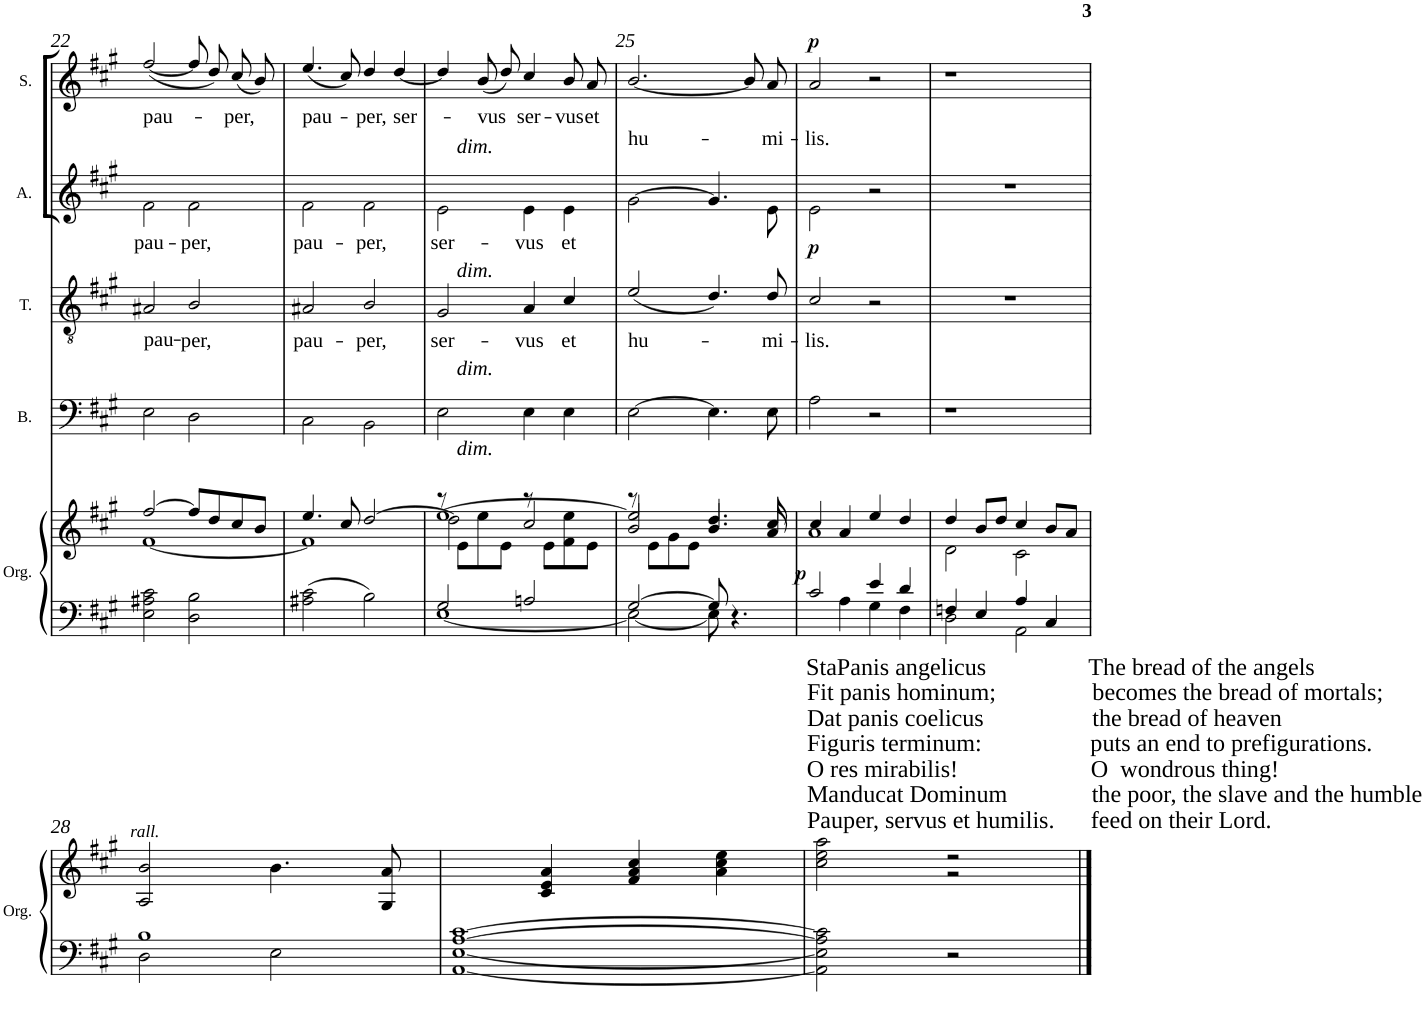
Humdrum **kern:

**kern	**kern	**dynam	**kern	**kern	**text	**kern	**text	**dynam	**kern	**text	**text	**dynam
*part5	*part5	*part5	*part4	*part3	*part3	*part2	*part2	*part2	*part1	*part1	*part1	*part1
*staff6	*staff5	*staff5/6	*staff4	*staff3	*staff3	*staff2	*staff2	*staff2	*staff1	*staff1	*staff1	*staff1
*I"Organ	*	*	*I"Bass	*I"Tenor	*	*I"Alto	*	*	*I"Soprano	*	*	*
*I'Org.	*	*	*I'B.	*I'T.	*	*I'A.	*	*	*I'S.	*	*	*
!!LO:PB:g=z
*clefF4	*clefG2	*	*clefF4	*clefGv2	*	*clefG2	*	*	*clefG2	*	*	*
*k[f#c#g#]	*k[f#c#g#]	*	*k[f#c#g#]	*k[f#c#g#]	*	*k[f#c#g#]	*	*	*k[f#c#g#]	*	*	*
*A:	*A:	*	*A:	*A:	*	*A:	*	*	*A:	*	*	*
*M4/4	*M4/4	*	*M4/4	*M4/4	*	*M4/4	*	*	*M4/4	*	*	*
=22	=22	=22	=22	=22	=22	=22	=22	=22	=22	=22	=22	=22
*	*^	*	*	*	*	*	*	*	*	*	*	*
!	!	!	!	!	!	!LO:LY:b	!	!LO:LY:b	!	!	!LO:LY:b	!	!
2E\ 2A#X\ 2c#\	[2ff#/	[1f#	.	2E\	2A#X/	pau-	2f#\	pau-	.	([2ff#/	pau-	.	.
!	!	!	!	!	!	!LO:LY:b	!	!LO:LY:b	!	!	!	!	!
2D\ 2B\	8ff#/L]	.	.	2D\	2B/	-per,	2f#\	-per,	.	8ff#/L]	.	.	.
.	8dd/	.	.	.	.	.	.	.	.	8dd/J)	.	.	.
!	!	!	!	!	!	!	!	!	!	!	!LO:LY:b	!	!
.	8cc#/	.	.	.	.	.	.	.	.	(8cc#/L	-per,	.	.
.	8b/J	.	.	.	.	.	.	.	.	8b/J)	.	.	.
=23	=23	=23	=23	=23	=23	=23	=23	=23	=23	=23	=23	=23	=23
!	!	!	!	!	!	!LO:LY:b	!	!LO:LY:b	!	!	!LO:LY:b	!	!
2A#X\ 2c#\	4.ee/	1f#]	.	2C#\	2A#X/	pau-	2f#\	pau-	.	(4.ee/	pau-	.	.
.	8cc#/	.	.	.	.	.	.	.	.	8cc#/)	.	.	.
!	!	!	!	!	!	!LO:LY:b	!	!LO:LY:b	!	!	!LO:LY:b	!	!
2B\	[2dd/	.	.	2BB\	2B/	-per,	2f#\	-per,	.	4dd/	-per,	.	.
!	!	!	!	!	!	!	!	!	!	!	!LO:LY:b	!	!
.	.	.	.	.	.	.	.	.	.	[4dd/	ser-	.	.
=24	=24	=24	=24	=24	=24	=24	=24	=24	=24	=24	=24	=24	=24
*^	*	*^	*	*	*	*	*	*	*	*	*	*	*
!	!	!	!	!	!	!	!	!LO:LY:b	!	!LO:LY:b	!	!	!	!	!
*	*	*	*	*	*	*^	*^	*	*^	*	*	*^	*	*	*
2G#/	[1E	2dd\]	8r	[1ee	.	2E\	8ryy	2G#/	8ryy	ser-	2e\	8ryy	ser-	.	4dd/]	8ryy	.	.	.
!	!	!	!	!	!	!	!	!	!	!	!	!	!	!	!	!LO:TX:b:i:t=dim.	!	!	!
!	!	!	!	!	!	!	!	!	!	!	!	!LO:TX:b:i:t=dim.	!	!	!	!	!	!	!
!	!	!	!	!	!	!	!	!	!LO:TX:b:i:t=dim.	!	!	!	!	!	!	!	!	!	!
!	!	!	!	!	!	!	!LO:TX:b:i:t=dim.	!	!	!	!	!	!	!	!	!	!	!	!
.	.	.	8e\L	.	.	.	2..ryy	.	2..ryy	.	.	2..ryy	.	.	.	2..ryy	.	.	.
!	!	!	!	!	!	!	!	!	!	!	!	!	!	!	!	!	!LO:LY:b	!	!
.	.	.	8ee\	.	.	.	.	.	.	.	.	.	.	.	(8b/L	.	-vus	.	.
.	.	.	8e\J	.	.	.	.	.	.	.	.	.	.	.	8dd/J)	.	.	.	.
!	!	!	!	!	!	!	!	!	!	!LO:LY:b	!	!	!LO:LY:b	!	!	!	!LO:LY:b	!	!
2An/	.	2cc#/	8r	.	.	4E\	.	4A/	.	-vus	4e\	.	-vus	.	4cc#/	.	ser-	.	.
.	.	.	8e\L	.	.	.	.	.	.	.	.	.	.	.	.	.	.	.	.
!	!	!	!	!	!	!	!	!	!	!LO:LY:b	!	!	!LO:LY:b	!	!	!	!LO:LY:b	!	!
.	.	.	8f#\ 8ee\	.	.	4E\	.	4c#/	.	et	4e\	.	et	.	8b/L	.	-vus	.	.
!	!	!	!	!	!	!	!	!	!	!	!	!	!	!	!	!	!LO:LY:b	!	!
.	.	.	8e\J	.	.	.	.	.	.	.	.	.	.	.	8a/J	.	et	.	.
=25	=25	=25	=25	=25	=25	=25	=25	=25	=25	=25	=25	=25	=25	=25	=25	=25	=25	=25	=25
!	!	!	!	!	!	!	!	!	!	!LO:LY:b	!	!	!	!	!	!	!	!LO:LY:b	!
*	*	*	*	*	*	*v	*v	*	*	*	*v	*v	*	*	*v	*v	*	*	*
*	*	*	*	*	*	*	*v	*v	*	*	*	*	*	*	*	*
[2G#/	2E\_	2b/	8r	2ee/]	.	[2E\	(2e/	hu-	[2g#\	.	.	[2.b/	.	hu-	.
.	.	.	8e\L	.	.	.	.	.	.	.	.	.	.	.	.
.	.	.	8g#\	.	.	.	.	.	.	.	.	.	.	.	.
.	.	.	8e\J	.	.	.	.	.	.	.	.	.	.	.	.
8G#/]	8E\]	4.b/	2ryy	4.dd/	.	4.E\]	4.d/)	.	4.g#/]	.	.	.	.	.	.
4.r	4.ryy	.	.	.	.	.	.	.	.	.	.	.	.	.	.
.	.	.	.	.	.	.	.	.	.	.	.	8b/L]	.	.	.
!	!	!	!	!	!	!	!	!LO:LY:b	!	!	!	!	!	!LO:LY:b	!
.	.	8a/	.	8cc#/	.	8E\	8d/	-mi-	8e\	.	.	8a/J	.	-mi-	.
=26	=26	=26	=26	=26	=26	=26	=26	=26	=26	=26	=26	=26	=26	=26	=26
!LO:TX:b:t=StaPanis angelicus                 The bread of the angels	!	!	!	!	!	!	!	!	!	!	!	!	!	!	!
!LO:TX:b:t=Fit panis hominum;                becomes the bread of mortals;	!	!	!	!	!	!	!	!	!	!	!	!	!	!	!
!LO:TX:b:t=Dat panis coelicus                  the bread of heaven	!	!	!	!	!	!	!	!	!	!	!	!	!	!	!
!LO:TX:b:t=Figuris terminum&colon;                  puts an end to prefigurations.	!	!	!	!	!	!	!	!	!	!	!	!	!	!	!
!LO:TX:b:t=O res mirabilis!                      O  wondrous thing!	!	!	!	!	!	!	!	!	!	!	!	!	!	!	!
!LO:TX:b:t=Manducat Dominum              the poor, the slave and the humble	!	!	!	!	!	!	!	!	!	!	!	!	!	!	!
!LO:TX:b:t=Pauper, servus et humilis.      feed on their Lord.	!	!	!	!	!	!	!	!	!	!	!	!	!	!	!
!	!	!	!	!	!LO:DY:a=2	!	!	!LO:LY:b	!	!	!LO:DY:b	!	!	!LO:LY:b	!LO:DY:a
*	*	*	*v	*v	*	*	*	*	*	*	*	*	*	*	*
2c#/	4ryy	4cc#/	1a	p	2A\	2c#/	-lis.	2e\	.	p	2a/	.	-lis.	p
.	4A\	4a/	.	.	.	.	.	.	.	.	.	.	.	.
4e/	4G#\	4ee/	.	.	2r	2r	.	2r	.	.	2r	.	.	.
4d/	4F#\	4dd/	.	.	.	.	.	.	.	.	.	.	.	.
=27	=27	=27	=27	=27	=27	=27	=27	=27	=27	=27	=27	=27	=27	=27
4Fn/	2D\	4dd/	2d\	.	1r	1r	.	1r	.	.	1r	.	.	.
4E/	.	8b/L	.	.	.	.	.	.	.	.	.	.	.	.
.	.	8dd/J	.	.	.	.	.	.	.	.	.	.	.	.
4A/	2AA\	4cc#/	2c#\	.	.	.	.	.	.	.	.	.	.	.
4C#/	.	8b/L	.	.	.	.	.	.	.	.	.	.	.	.
.	.	8a/J	.	.	.	.	.	.	.	.	.	.	.	.
*	*	*v	*v	*	*	*	*	*	*	*	*	*	*	*
!!LO:LB:g=z
=28	=28	=28	=28	=28	=28	=28	=28	=28	=28	=28	=28	=28	=28
!	!	!	!LO:DY:a	!	!	!	!	!	!	!	!	!	!
1B	2D\	2A/ 2b/	other-dynamics	1r	1r	.	1r	.	.	1r	.	.	.
.	2E\	4.b\	.	.	.	.	.	.	.	.	.	.	.
.	.	8G#/ 8a/	.	.	.	.	.	.	.	.	.	.	.
*v	*v	*	*	*	*	*	*	*	*	*	*	*	*
=29	=29	=29	=29	=29	=29	=29	=29	=29	=29	=29	=29	=29
[1AA [1E [1A [1c#	4ryy	.	1r	1r	.	1r	.	.	1r	.	.	.
.	4c#/ 4e/ 4a/	.	.	.	.	.	.	.	.	.	.	.
.	4f#/ 4a/ 4cc#/	.	.	.	.	.	.	.	.	.	.	.
.	4a\ 4cc#\ 4ee\	.	.	.	.	.	.	.	.	.	.	.
=30	=30	=30	=30	=30	=30	=30	=30	=30	=30	=30	=30	=30
*	*^	*	*	*	*	*	*	*	*	*	*	*
2AA\] 2E\] 2A\] 2c#\]	2cc#\ 2ee\ 2aa\	2ryy	.	1r	1r	.	1r	.	.	1r	.	.	.
2r	2r	2r	.	.	.	.	.	.	.	.	.	.	.
*	*v	*v	*	*	*	*	*	*	*	*	*	*	*
==	==	==	==	==	==	==	==	==	==	==	==	==
*-	*-	*-	*-	*-	*-	*-	*-	*-	*-	*-	*-	*-
